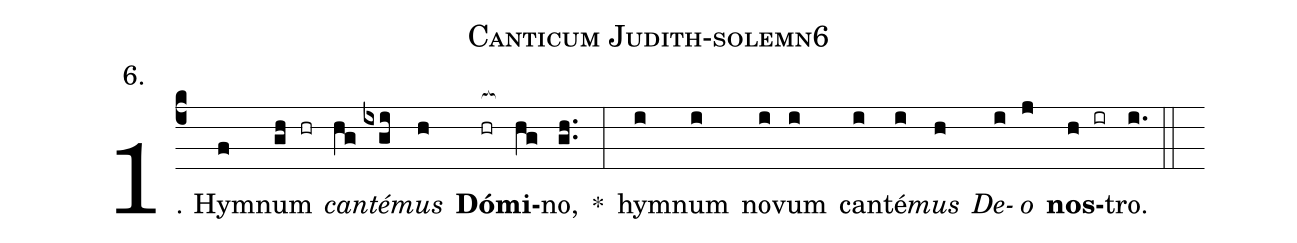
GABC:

name: Canticum Judith-solemn6;
annotation: 6.;
%%
(c4)1. Hym(f)num(gh hr) <i>can</i>(hg)<i>té</i>(ixgi)<i>mus</i>(h) <b>Dó</b>(hr[ocb:1{])<b>mi</b>(hg[ocb:0}])no,(gh..) *(:) hym(i)num(i) no(i)vum(i) can(i)té(i)<i>mus</i>(h) <i>De</i>(i)<i>o</i>(j) <b>nos</b>(h ir)tro.(i.) (::)
